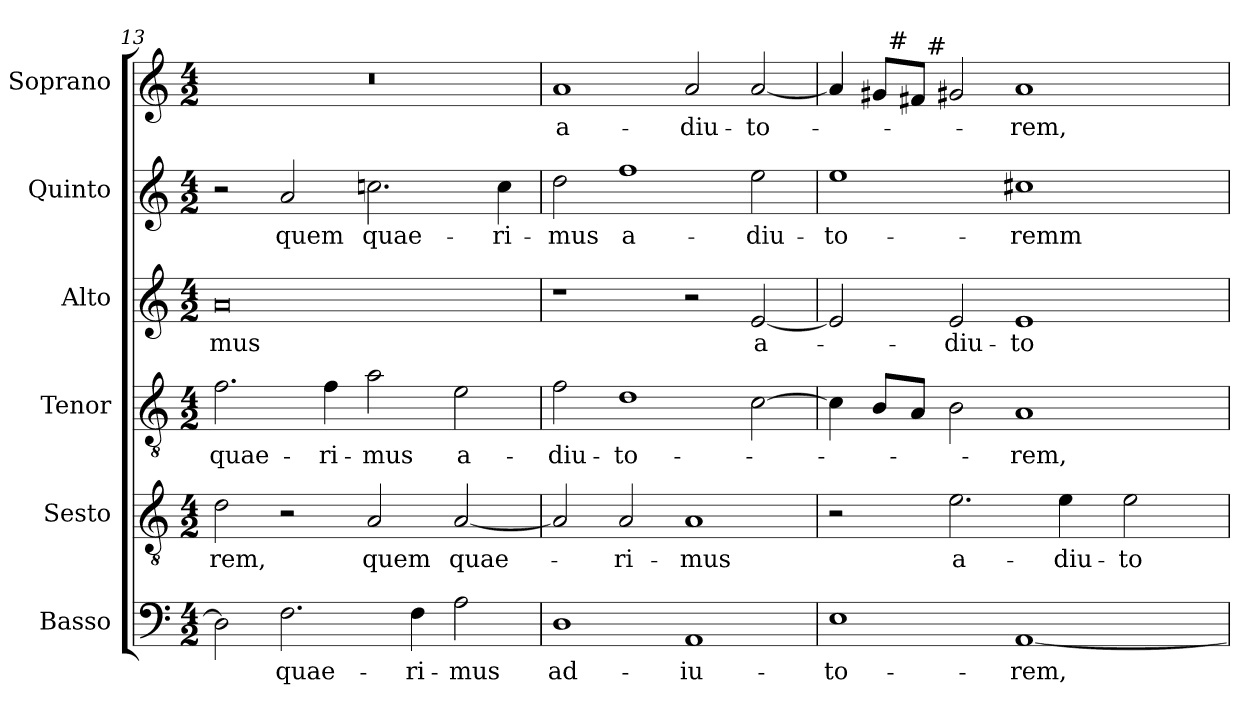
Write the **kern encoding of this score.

**kern	**text	**kern	**text	**kern	**text	**kern	**text	**kern	**text	**kern	**text
*part6	*part6	*part5	*part5	*part4	*part4	*part3	*part3	*part2	*part2	*part1	*part1
*staff6	*staff6	*staff5	*staff5	*staff4	*staff4	*staff3	*staff3	*staff2	*staff2	*staff1	*staff1
*I"Basso	*	*I"Sesto	*	*I"Tenor	*	*I"Alto	*	*I"Quinto	*	*I"Soprano	*
*I'B.	*	*I'S.	*	*I'T.	*	*I'A.	*	*I'Q.	*	*I'S.	*
*clefF4	*	*clefGv2	*	*clefGv2	*	*clefG2	*	*clefG2	*	*clefG2	*
*	*	*ITrd7c12	*	*ITrd7c12	*	*	*	*	*	*	*
*k[]	*	*k[]	*	*k[]	*	*k[]	*	*k[]	*	*k[]	*
*C:	*	*C:	*	*C:	*	*C:	*	*C:	*	*C:	*
*M4/2	*	*M4/2	*	*M4/2	*	*M4/2	*	*M4/2	*	*M4/2	*
=13	=13	=13	=13	=13	=13	=13	=13	=13	=13	=13	=13
!	!	!	!LO:LY:b:color=#000000	!	!	!	!	!	!	!	!
!	!	!	!	!	!LO:LY:b:color=#000000	!	!	!	!	!	!
!	!	!	!	!	!	!	!LO:LY:b:color=#000000	!	!	!LO:N:vis=1	!
2Di\]	.	2Di\	-rem,	2.Fi\	quae-	0ai	-mus	2r	.	0r	.
!	!LO:LY:b:color=#000000	!	!	!	!	!	!	!	!	!	!
!	!	!	!	!	!	!	!	!	!LO:LY:b:color=#000000	!	!
2.Fi\	quae-	2r	.	.	.	.	.	2ai/	quem	.	.
!	!	!	!	!	!LO:LY:b:color=#000000	!	!	!	!	!	!
.	.	.	.	4Fi\	-ri-	.	.	.	.	.	.
!	!	!	!LO:LY:b:color=#000000	!	!	!	!	!	!	!	!
!	!	!	!	!	!LO:LY:b:color=#000000	!	!	!	!	!	!
!	!	!	!	!	!	!	!	!	!LO:LY:b:color=#000000	!	!
.	.	2AAi/	quem	2Ai\	-mus	.	.	2.ccni\	quae-	.	.
!	!LO:LY:b:color=#000000	!	!	!	!	!	!	!	!	!	!
4Fi\	-ri-	.	.	.	.	.	.	.	.	.	.
!	!LO:LY:b:color=#000000	!	!	!	!	!	!	!	!	!	!
!	!	!	!LO:LY:b:color=#000000	!	!	!	!	!	!	!	!
!	!	!	!	!	!LO:LY:b:color=#000000	!	!	!	!	!	!
2Ai\	-mus	[2AAi/	quae-	2Ei\	a-	.	.	.	.	.	.
!	!	!	!	!	!	!	!	!	!LO:LY:b:color=#000000	!	!
.	.	.	.	.	.	.	.	4cci\	-ri-	.	.
=14	=14	=14	=14	=14	=14	=14	=14	=14	=14	=14	=14
!	!LO:LY:b:color=#000000	!	!	!	!	!	!	!	!	!	!
!	!	!	!	!	!LO:LY:b:color=#000000	!	!	!	!	!	!
!	!	!	!	!	!	!	!	!	!LO:LY:b:color=#000000	!	!
!	!	!	!	!	!	!	!	!	!	!	!LO:LY:b:color=#000000
1Di	ad-	2AAi/]	.	2Fi\	-diu-	1r	.	2ddi\	-mus	1ai	a-
!	!	!	!LO:LY:b:color=#000000	!	!	!	!	!	!	!	!
!	!	!	!	!	!LO:LY:b:color=#000000	!	!	!	!	!	!
!	!	!	!	!	!	!	!	!	!LO:LY:b:color=#000000	!	!
.	.	2AAi/	-ri-	1Di	-to-	.	.	1ffi	a-	.	.
!	!LO:LY:b:color=#000000	!	!	!	!	!	!	!	!	!	!
!	!	!	!LO:LY:b:color=#000000	!	!	!	!	!	!	!	!
!	!	!	!	!	!	!	!	!	!	!	!LO:LY:b:color=#000000
1AAi	-iu-	1AAi	-mus	.	.	2r	.	.	.	2ai/	-diu-
!	!	!	!	!	!	!	!LO:LY:b:color=#000000	!	!	!	!
!	!	!	!	!	!	!	!	!	!LO:LY:b:color=#000000	!	!
!	!	!	!	!	!	!	!	!	!	!	!LO:LY:b:color=#000000
.	.	.	.	[2Ci\	.	[2ei/	a-	2eei\	-diu-	[2ai/	-to-
=15	=15	=15	=15	=15	=15	=15	=15	=15	=15	=15	=15
!	!LO:LY:b:color=#000000	!	!	!	!	!	!	!	!	!	!
!	!	!	!	!	!	!	!	!	!LO:LY:b:color=#000000	!	!
*	*	*	*	*	*	*	*	*	*	*^	*
*	*	*	*	*	*	*	*	*	*	*	*^	*
1Ei	-to-	2r	.	4Ci\]	.	2ei/]	.	1eei	-to-	4ai/]	4ryy	4ryy	.
.	.	.	.	8BBi/L	.	.	.	.	.	8g#i/L	32ryy	8ryy	.
.	.	.	.	.	.	.	.	.	.	.	256ryy	.	.
!	!	!	!	!	!	!	!	!	!	!	!LO:TX:a:t=#	!	!
.	.	.	.	.	.	.	.	.	.	.	1ryy	.	.
.	.	.	.	8AAi/J	.	.	.	.	.	8f#i/J	.	32ryy	.
.	.	.	.	.	.	.	.	.	.	.	.	256ryy	.
!	!	!	!	!	!	!	!	!	!	!	!	!LO:TX:a:t=#	!
.	.	.	.	.	.	.	.	.	.	.	.	1ryy	.
!	!	!	!LO:LY:b:color=#000000	!	!	!	!	!	!	!	!	!	!
!	!	!	!	!	!	!	!LO:LY:b:color=#000000	!	!	!	!	!	!
.	.	2.Ei\	a-	2BBi\	.	2ei/	-diu-	.	.	2g#Xi/	.	.	.
!	!LO:LY:b:color=#000000	!	!	!	!	!	!	!	!	!	!	!	!
!	!	!	!	!	!LO:LY:b:color=#000000	!	!	!	!	!	!	!	!
!	!	!	!	!	!	!	!LO:LY:b:color=#000000	!	!	!	!	!	!
!	!	!	!	!	!	!	!	!	!LO:LY:b:color=#000000	!	!	!	!
!	!	!	!	!	!	!	!	!	!	!	!	!	!LO:LY:b:color=#000000
[1AAi	-rem,	.	.	1AAi	-rem,	1ei	-to-	1cc#Xi	-remm	1ai	.	.	-rem,
!	!	!	!LO:LY:b:color=#000000	!	!	!	!	!	!	!	!	!	!
.	.	4Ei\	-diu-	.	.	.	.	.	.	.	.	.	.
.	.	.	.	.	.	.	.	.	.	.	2ryy	.	.
.	.	.	.	.	.	.	.	.	.	.	.	2ryy	.
!	!	!	!LO:LY:b:color=#000000	!	!	!	!	!	!	!	!	!	!
.	.	2Ei\	-to-	.	.	.	.	.	.	.	.	.	.
.	.	.	.	.	.	.	.	.	.	.	8ryy	.	.
.	.	.	.	.	.	.	.	.	.	.	16ryy	16ryy	.
.	.	.	.	.	.	.	.	.	.	.	64..ryy	64..ryy	.
*	*	*	*	*	*	*	*	*	*	*v	*v	*v	*
=	=	=	=	=	=	=	=	=	=	=	=
*-	*-	*-	*-	*-	*-	*-	*-	*-	*-	*-	*-
